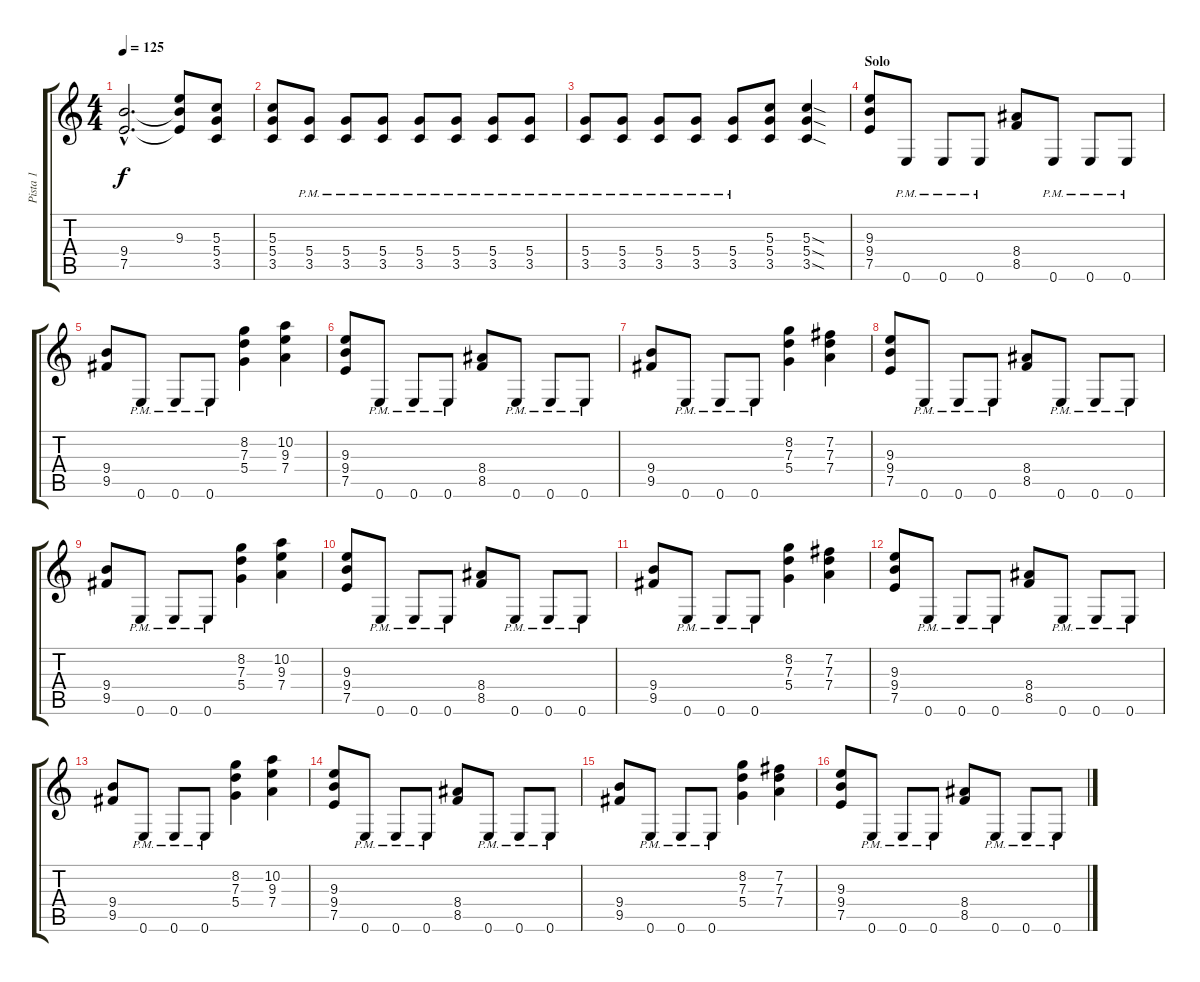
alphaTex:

\track ("Pista 1" "Pista 1") {instrument distortionguitar}
\staff {score tabs}
\tuning (E4 B3 G3 D3 A2 E2) {hide}
\ts (4 4)
\tempo 125
\clef g2
\ks c
(9.4{hac t} 7.5{hac t}).2{d dy f} (9.3{t} 9.4{t} 7.5{t}).8 (5.3 5.4 3.5).8 |
(5.3 5.4 3.5).8 (5.4{pm} 3.5{pm}).8 (5.4{pm} 3.5{pm}).8 (5.4{pm} 3.5{pm}).8 (5.4{pm} 3.5{pm}).8 (5.4{pm} 3.5{pm}).8 (5.4{pm} 3.5{pm}).8 (5.4{pm} 3.5{pm}).8 |
(5.4{pm} 3.5{pm}).8 (5.4{pm} 3.5{pm}).8 (5.4{pm} 3.5{pm}).8 (5.4{pm} 3.5{pm}).8 (5.4{pm} 3.5{pm}).8 (5.3 5.4 3.5).8 (5.3{sod} 5.4{sod} 3.5{sod}).4 |
\section ("" "Solo")
(9.3 9.4 7.5).8 0.6{pm}.8 0.6{pm}.8 0.6{pm}.8 (8.4 8.5).8 0.6{pm}.8 0.6{pm}.8 0.6{pm}.8 |
(9.4 9.5).8 0.6{pm}.8 0.6{pm}.8 0.6{pm}.8 (8.2 7.3 5.4).4 (10.2 9.3 7.4).4 |
(9.3 9.4 7.5).8 0.6{pm}.8 0.6{pm}.8 0.6{pm}.8 (8.4 8.5).8 0.6{pm}.8 0.6{pm}.8 0.6{pm}.8 |
(9.4 9.5).8 0.6{pm}.8 0.6{pm}.8 0.6{pm}.8 (8.2 7.3 5.4).4 (7.2 7.3 7.4).4 |
(9.3 9.4 7.5).8 0.6{pm}.8 0.6{pm}.8 0.6{pm}.8 (8.4 8.5).8 0.6{pm}.8 0.6{pm}.8 0.6{pm}.8 |
(9.4 9.5).8 0.6{pm}.8 0.6{pm}.8 0.6{pm}.8 (8.2 7.3 5.4).4 (10.2 9.3 7.4).4 |
(9.3 9.4 7.5).8 0.6{pm}.8 0.6{pm}.8 0.6{pm}.8 (8.4 8.5).8 0.6{pm}.8 0.6{pm}.8 0.6{pm}.8 |
(9.4 9.5).8 0.6{pm}.8 0.6{pm}.8 0.6{pm}.8 (8.2 7.3 5.4).4 (7.2 7.3 7.4).4 |
(9.3 9.4 7.5).8 0.6{pm}.8 0.6{pm}.8 0.6{pm}.8 (8.4 8.5).8 0.6{pm}.8 0.6{pm}.8 0.6{pm}.8 |
(9.4 9.5).8 0.6{pm}.8 0.6{pm}.8 0.6{pm}.8 (8.2 7.3 5.4).4 (10.2 9.3 7.4).4 |
(9.3 9.4 7.5).8 0.6{pm}.8 0.6{pm}.8 0.6{pm}.8 (8.4 8.5).8 0.6{pm}.8 0.6{pm}.8 0.6{pm}.8 |
(9.4 9.5).8 0.6{pm}.8 0.6{pm}.8 0.6{pm}.8 (8.2 7.3 5.4).4 (7.2 7.3 7.4).4 |
(9.3 9.4 7.5).8 0.6{pm}.8 0.6{pm}.8 0.6{pm}.8 (8.4 8.5).8 0.6{pm}.8 0.6{pm}.8 0.6{pm}.8
